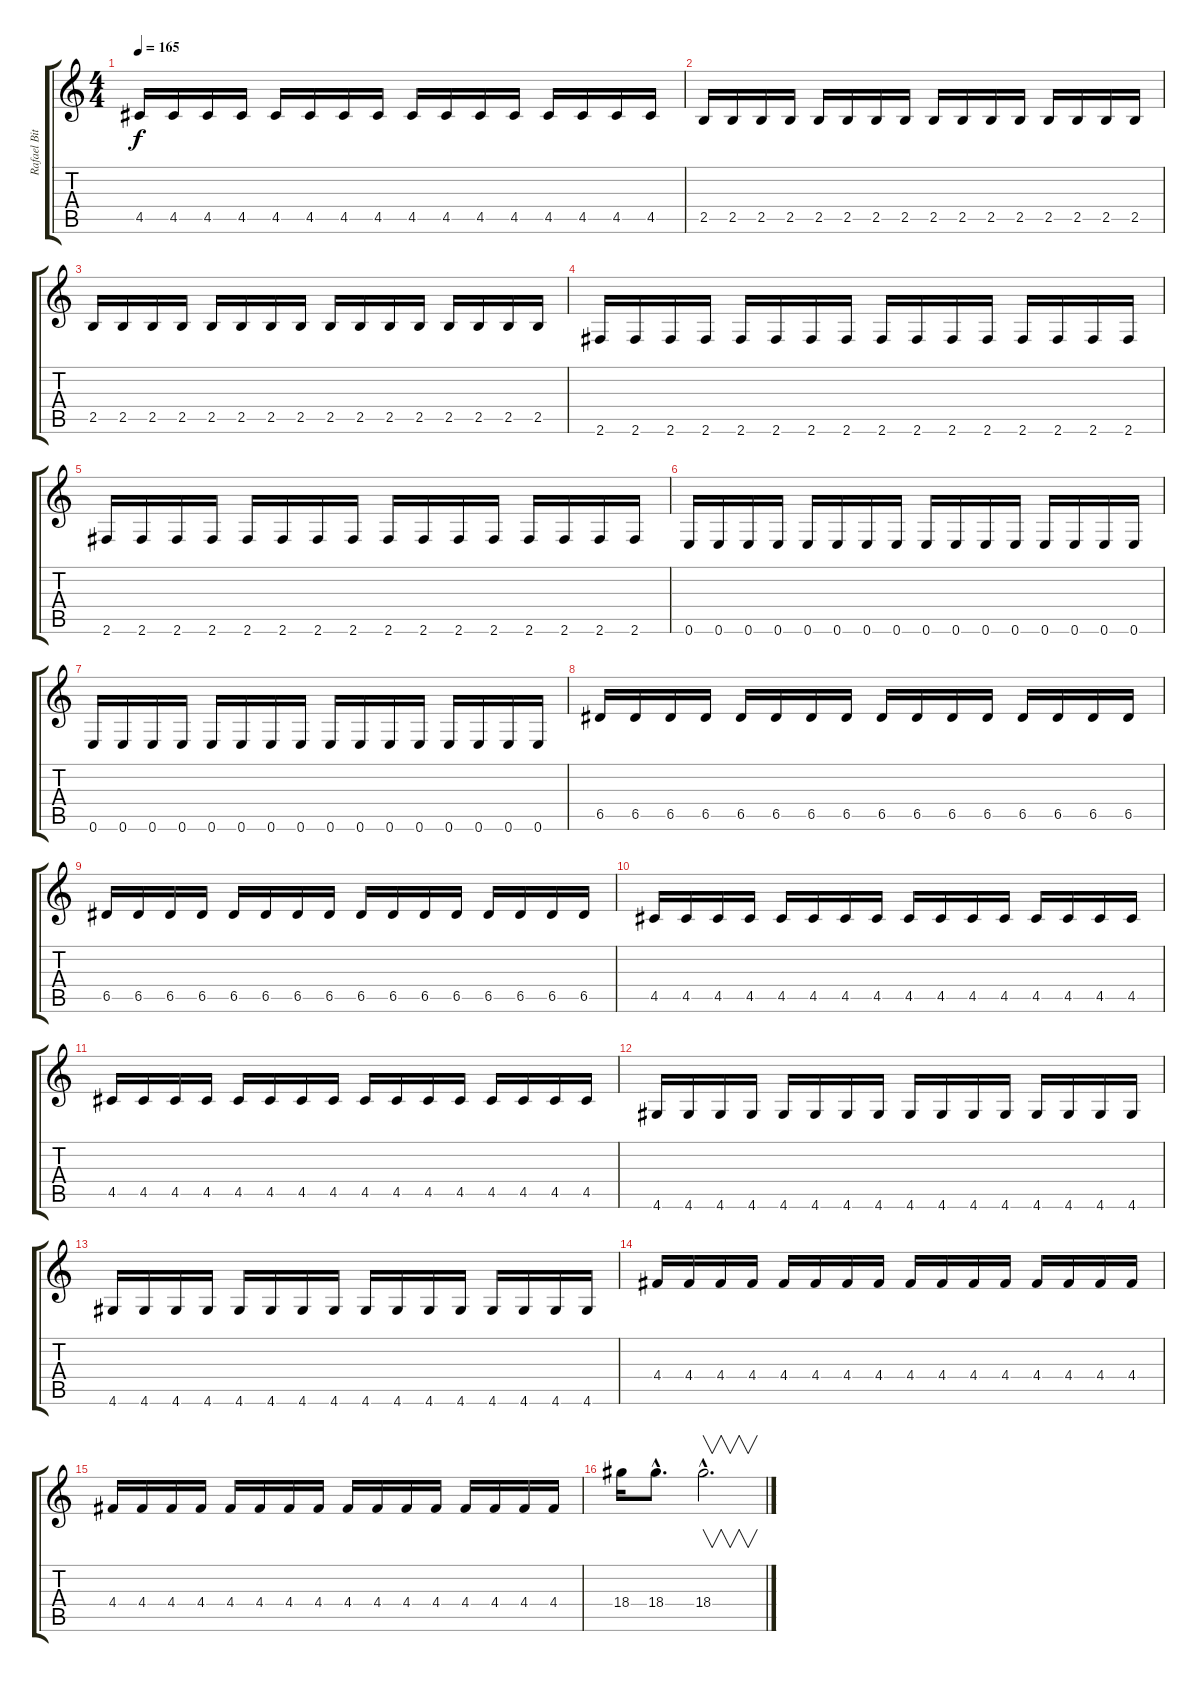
\track ("Rafael Bittencourt" "Rafael Bit") {instrument distortionguitar}
\staff {score tabs}
\tuning (E4 B3 G3 D3 A2 E2) {hide}
\ts (4 4)
\tempo 165
\clef g2
\ks c
4.5.16{dy f} 4.5.16 4.5.16 4.5.16 4.5.16 4.5.16 4.5.16 4.5.16 4.5.16 4.5.16 4.5.16 4.5.16 4.5.16 4.5.16 4.5.16 4.5.16 |
2.5.16 2.5.16 2.5.16 2.5.16 2.5.16 2.5.16 2.5.16 2.5.16 2.5.16 2.5.16 2.5.16 2.5.16 2.5.16 2.5.16 2.5.16 2.5.16 |
2.5.16 2.5.16 2.5.16 2.5.16 2.5.16 2.5.16 2.5.16 2.5.16 2.5.16 2.5.16 2.5.16 2.5.16 2.5.16 2.5.16 2.5.16 2.5.16 |
2.6.16 2.6.16 2.6.16 2.6.16 2.6.16 2.6.16 2.6.16 2.6.16 2.6.16 2.6.16 2.6.16 2.6.16 2.6.16 2.6.16 2.6.16 2.6.16 |
2.6.16 2.6.16 2.6.16 2.6.16 2.6.16 2.6.16 2.6.16 2.6.16 2.6.16 2.6.16 2.6.16 2.6.16 2.6.16 2.6.16 2.6.16 2.6.16 |
0.6.16 0.6.16 0.6.16 0.6.16 0.6.16 0.6.16 0.6.16 0.6.16 0.6.16 0.6.16 0.6.16 0.6.16 0.6.16 0.6.16 0.6.16 0.6.16 |
0.6.16 0.6.16 0.6.16 0.6.16 0.6.16 0.6.16 0.6.16 0.6.16 0.6.16 0.6.16 0.6.16 0.6.16 0.6.16 0.6.16 0.6.16 0.6.16 |
6.5.16 6.5.16 6.5.16 6.5.16 6.5.16 6.5.16 6.5.16 6.5.16 6.5.16 6.5.16 6.5.16 6.5.16 6.5.16 6.5.16 6.5.16 6.5.16 |
6.5.16 6.5.16 6.5.16 6.5.16 6.5.16 6.5.16 6.5.16 6.5.16 6.5.16 6.5.16 6.5.16 6.5.16 6.5.16 6.5.16 6.5.16 6.5.16 |
4.5.16 4.5.16 4.5.16 4.5.16 4.5.16 4.5.16 4.5.16 4.5.16 4.5.16 4.5.16 4.5.16 4.5.16 4.5.16 4.5.16 4.5.16 4.5.16 |
4.5.16 4.5.16 4.5.16 4.5.16 4.5.16 4.5.16 4.5.16 4.5.16 4.5.16 4.5.16 4.5.16 4.5.16 4.5.16 4.5.16 4.5.16 4.5.16 |
4.6.16 4.6.16 4.6.16 4.6.16 4.6.16 4.6.16 4.6.16 4.6.16 4.6.16 4.6.16 4.6.16 4.6.16 4.6.16 4.6.16 4.6.16 4.6.16 |
4.6.16 4.6.16 4.6.16 4.6.16 4.6.16 4.6.16 4.6.16 4.6.16 4.6.16 4.6.16 4.6.16 4.6.16 4.6.16 4.6.16 4.6.16 4.6.16 |
4.4.16 4.4.16 4.4.16 4.4.16 4.4.16 4.4.16 4.4.16 4.4.16 4.4.16 4.4.16 4.4.16 4.4.16 4.4.16 4.4.16 4.4.16 4.4.16 |
4.4.16 4.4.16 4.4.16 4.4.16 4.4.16 4.4.16 4.4.16 4.4.16 4.4.16 4.4.16 4.4.16 4.4.16 4.4.16 4.4.16 4.4.16 4.4.16 |
18.4.16{volume 16} 18.4{hac}.8{d} 18.4{hac}.2{v d}
